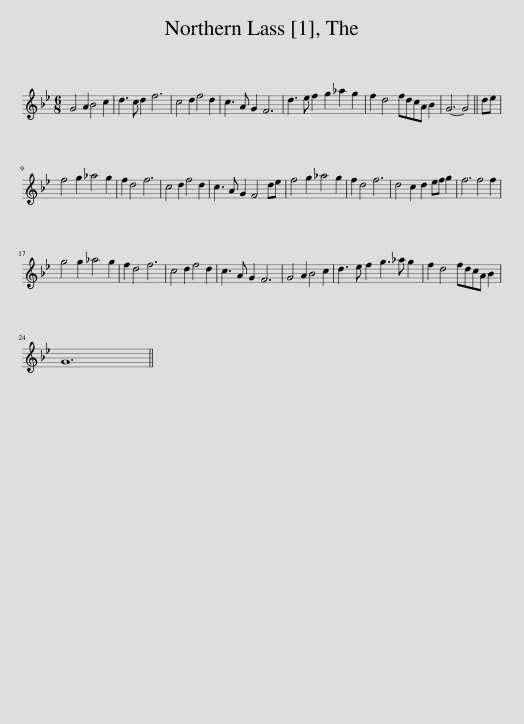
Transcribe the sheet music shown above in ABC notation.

X:1
L:1/8
M:6/8
I:linebreak $
K:Gmin
V:1 treble
V:1
 G4 A2 B4 c2 | d3 c d2 f6 | c4 d2 f4 d2 | c3 A G2 F6 | d3 e f2 g2 _a2 g2 | %5
 f2 d4 fdcA B2 | G6- G4 || de |$ f4 g2 _a4 g2 | f2 d4 f6 | %10
 c4 d2 f4 d2 | c3 A G2 F4 de | f4 g2 _a4 g2 | f2 d4 f6 | d4 c2 d2 ef g2 | %15
 f6 f4 f2 |$ g4 g2 _a4 g2 | f2 d4 f6 | c4 d2 f4 d2 | c3 A G2 F6 | %20
 G4 A2 B4 c2 | d3 e f2 g3 _a g2 | f2 d4 fdcA B2 |$ G12 || %24
